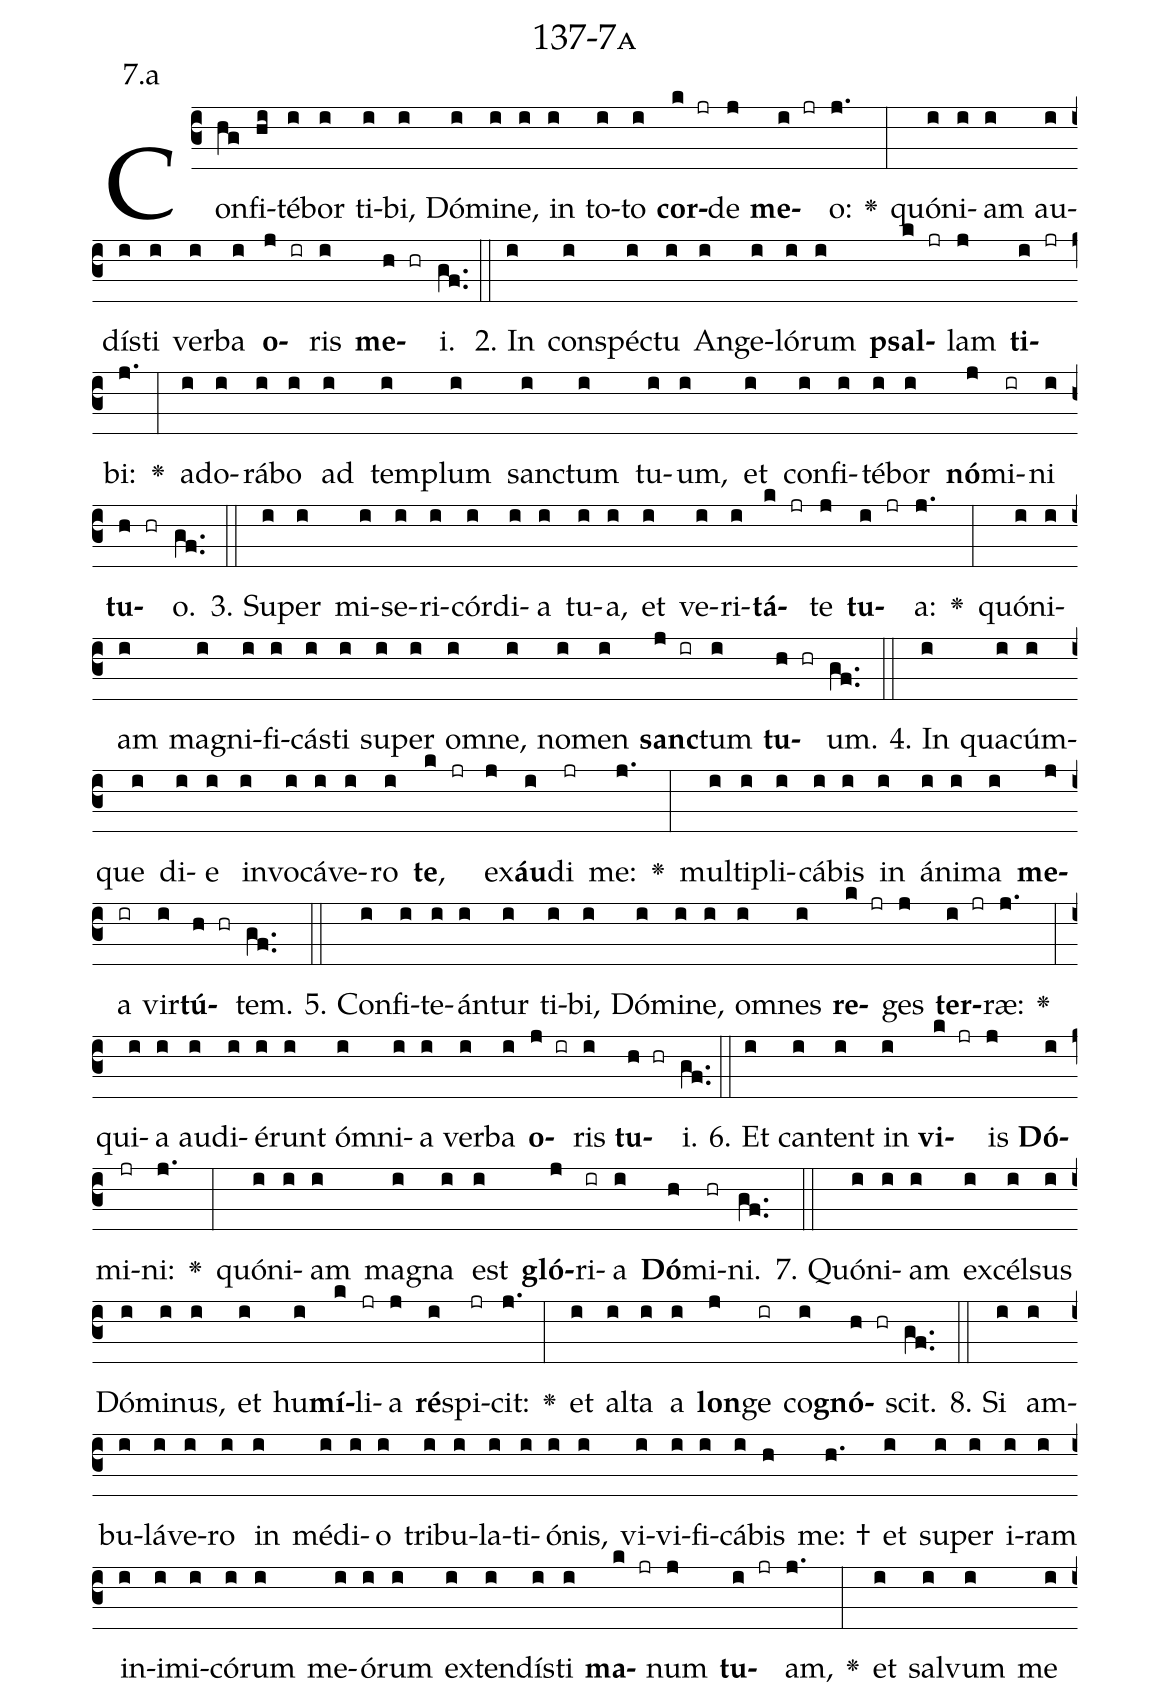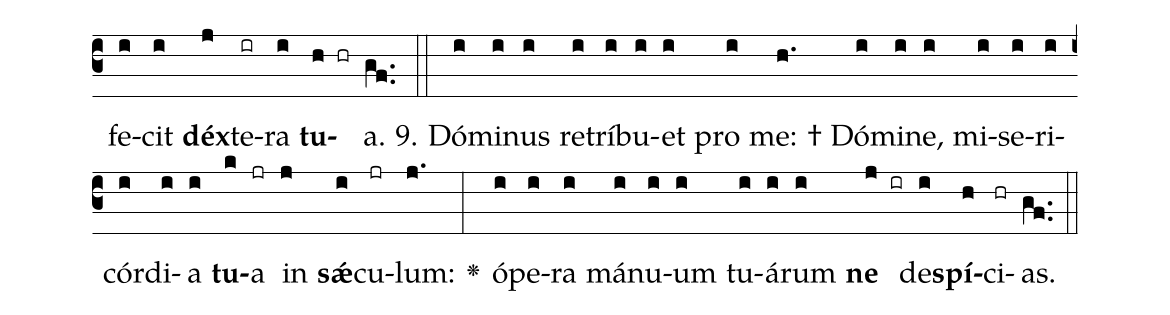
name: 137-7a;
annotation: 7.a;
%%
(c3)Con(hg)fi(hi)té(i)bor(i) ti(i)bi,(i) Dó(i)mi(i)ne,(i) in(i) to(i)to(i) <b>cor</b>(k jr)de(j) <b>me</b>(i jr)o:(j.) <v>\greheightstar</v>(:) quón(i)i(i)am(i) au(i)dís(i)ti(i) ver(i)ba(i) <b>o</b>(j ir)ris(i) <b>me</b>(h hr)i.(gf..) (::)
2. In(i) con(i)spéc(i)tu(i) An(i)ge(i)ló(i)rum(i) <b>psal</b>(k jr)lam(j) <b>ti</b>(i jr)bi:(j.) <v>\greheightstar</v>(:) ad(i)o(i)rá(i)bo(i) ad(i) tem(i)plum(i) sanc(i)tum(i) tu(i)um,(i) et(i) con(i)fi(i)té(i)bor(i) <b>nó</b>(j)mi(ir)ni(i) <b>tu</b>(h hr)o.(gf..) (::)
3. Su(i)per(i) mi(i)se(i)ri(i)cór(i)di(i)a(i) tu(i)a,(i) et(i) ve(i)ri(i)<b>tá</b>(k jr)te(j) <b>tu</b>(i jr)a:(j.) <v>\greheightstar</v>(:) quón(i)i(i)am(i) ma(i)gni(i)fi(i)cás(i)ti(i) su(i)per(i) om(i)ne,(i) no(i)men(i) <b>sanc</b>(j ir)tum(i) <b>tu</b>(h hr)um.(gf..) (::)
4. In(i) qua(i)cúm(i)que(i) di(i)e(i) in(i)vo(i)cá(i)ve(i)ro(i) <b>te</b>,(k jr) ex(j)<b>áu</b>(i)di(jr) me:(j.) <v>\greheightstar</v>(:) mul(i)ti(i)pli(i)cá(i)bis(i) in(i) á(i)ni(i)ma(i) <b>me</b>(j)a(ir) vir(i)<b>tú</b>(h hr)tem.(gf..) (::)
5. Con(i)fi(i)te(i)án(i)tur(i) ti(i)bi,(i) Dó(i)mi(i)ne,(i) om(i)nes(i) <b>re</b>(k jr)ges(j) <b>ter</b>(i jr)ræ:(j.) <v>\greheightstar</v>(:) qui(i)a(i) au(i)di(i)é(i)runt(i) óm(i)ni(i)a(i) ver(i)ba(i) <b>o</b>(j ir)ris(i) <b>tu</b>(h hr)i.(gf..) (::)
6. Et(i) can(i)tent(i) in(i) <b>vi</b>(k jr)is(j) <b>Dó</b>(i)mi(jr)ni:(j.) <v>\greheightstar</v>(:) quón(i)i(i)am(i) ma(i)gna(i) est(i) <b>gló</b>(j)ri(ir)a(i) <b>Dó</b>(h)mi(hr)ni.(gf..) (::)
7. Quón(i)i(i)am(i) ex(i)cél(i)sus(i) Dó(i)mi(i)nus,(i) et(i) hu(i)<b>mí</b>(k)li(jr)a(j) <b>ré</b>(i)spi(jr)cit:(j.) <v>\greheightstar</v>(:) et(i) al(i)ta(i) a(i) <b>lon</b>(j)ge(ir) co(i)<b>gnó</b>(h hr)scit.(gf..) (::)
8. Si(i) am(i)bu(i)lá(i)ve(i)ro(i) in(i) mé(i)di(i)o(i) tri(i)bu(i)la(i)ti(i)ó(i)nis,(i) vi(i)vi(i)fi(i)cá(i)bis(h) me: †(h.) et(i) su(i)per(i) i(i)ram(i) in(i)i(i)mi(i)có(i)rum(i) me(i)ó(i)rum(i) ex(i)ten(i)dís(i)ti(i) <b>ma</b>(k jr)num(j) <b>tu</b>(i jr)am,(j.) <v>\greheightstar</v>(:) et(i) sal(i)vum(i) me(i) fe(i)cit(i) <b>déx</b>(j)te(ir)ra(i) <b>tu</b>(h hr)a.(gf..) (::)
9. Dó(i)mi(i)nus(i) re(i)trí(i)bu(i)et(i) pro(i) me: †(h.) Dó(i)mi(i)ne,(i) mi(i)se(i)ri(i)cór(i)di(i)a(i) <b>tu</b>(k)a(jr) in(j) <b>sǽ</b>(i)cu(jr)lum:(j.) <v>\greheightstar</v>(:) ó(i)pe(i)ra(i) má(i)nu(i)um(i) tu(i)á(i)rum(i) <b>ne</b>(j ir) de(i)<b>spí</b>(h)ci(hr)as.(gf..) (::)
